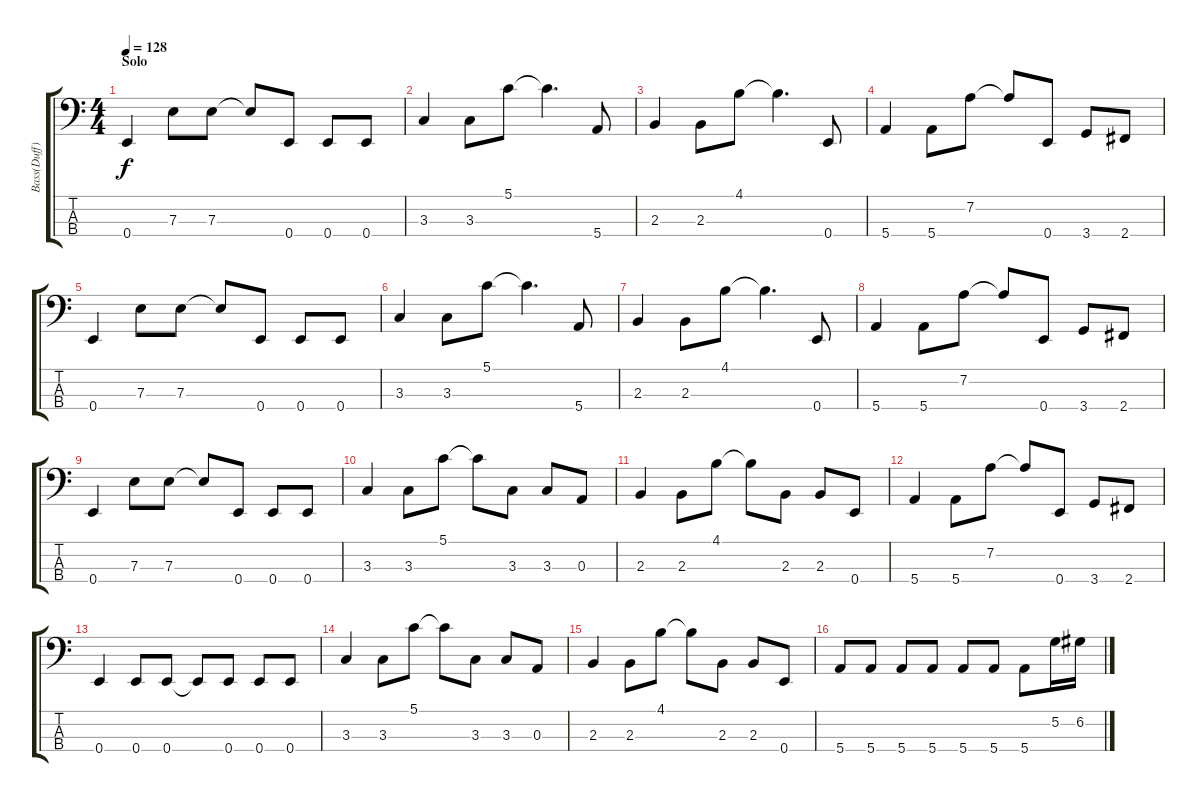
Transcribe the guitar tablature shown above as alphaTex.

\track ("Bass(Duff)" "Bass(Duff)") {instrument electricbassfinger}
\staff {score tabs}
\tuning (G2 D2 A1 E1) {hide}
\ts (4 4)
\section ("" "Solo")
\tempo 128
\clef f4
\ks c
0.4.4{dy f} 7.3.8 7.3.8 7.3{t}.8 0.4.8 0.4.8 0.4.8 |
3.3.4 3.3.8 5.1.8 5.1{t}.4{d} 5.4.8 |
2.3.4 2.3.8 4.1.8 4.1{t}.4{d} 0.4.8 |
5.4.4 5.4.8 7.2.8 7.2{t}.8 0.4.8 3.4.8 2.4.8 |
0.4.4 7.3.8 7.3.8 7.3{t}.8 0.4.8 0.4.8 0.4.8 |
3.3.4 3.3.8 5.1.8 5.1{t}.4{d} 5.4.8 |
2.3.4 2.3.8 4.1.8 4.1{t}.4{d} 0.4.8 |
5.4.4 5.4.8 7.2.8 7.2{t}.8 0.4.8 3.4.8 2.4.8 |
0.4.4 7.3.8 7.3.8 7.3{t}.8 0.4.8 0.4.8 0.4.8 |
3.3.4 3.3.8 5.1.8 5.1{t}.8 3.3.8 3.3.8 0.3.8 |
2.3.4 2.3.8 4.1.8 4.1{t}.8 2.3.8 2.3.8 0.4.8 |
5.4.4 5.4.8 7.2.8 7.2{t}.8 0.4.8 3.4.8 2.4.8 |
0.4.4 0.4.8 0.4.8 0.4{t}.8 0.4.8 0.4.8 0.4.8 |
3.3.4 3.3.8 5.1.8 5.1{t}.8 3.3.8 3.3.8 0.3.8 |
2.3.4 2.3.8 4.1.8 4.1{t}.8 2.3.8 2.3.8 0.4.8 |
5.4.8 5.4.8 5.4.8 5.4.8 5.4.8 5.4.8 5.4.8 5.2.16 6.2.16
